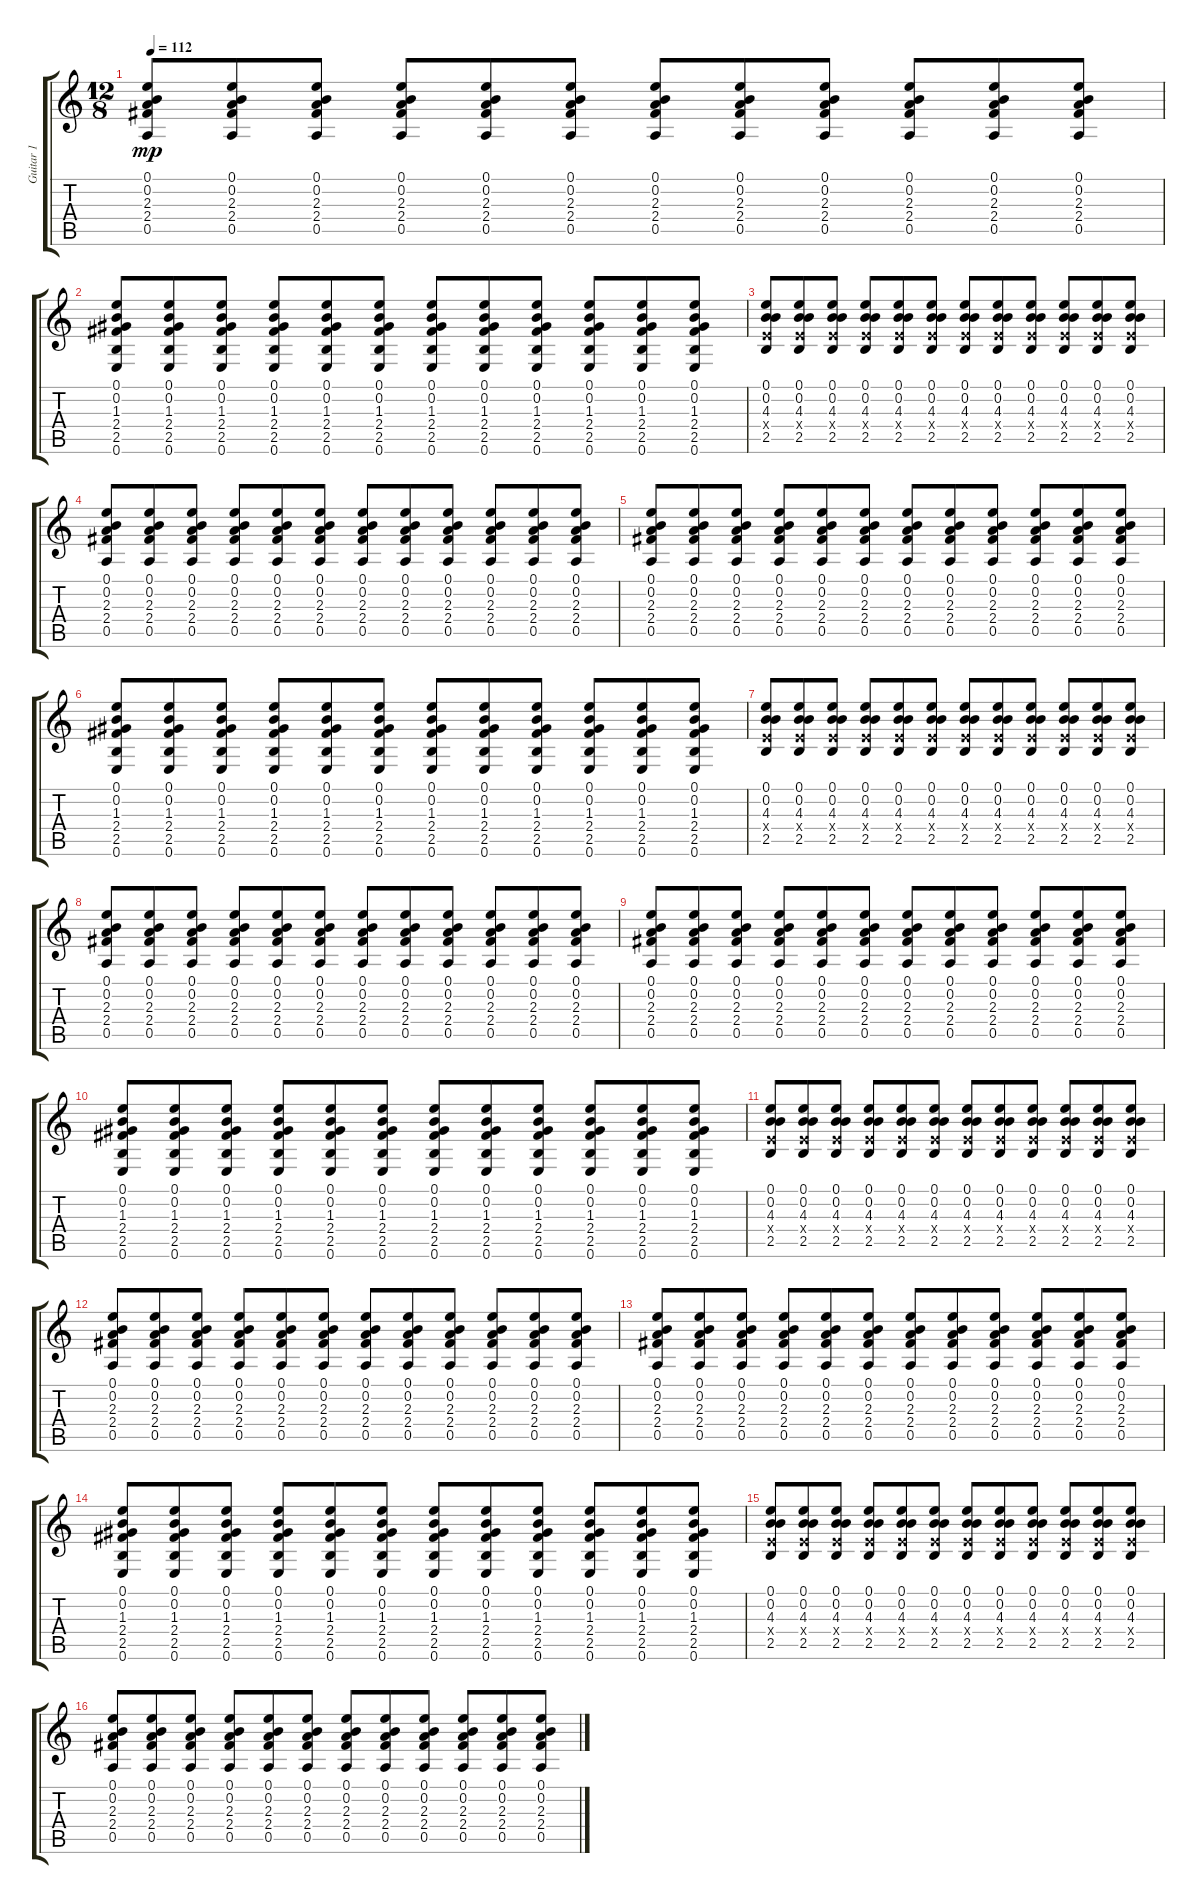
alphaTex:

\track ("Guitar 1" "Guitar 1") {instrument acousticguitarnylon}
\staff {score tabs}
\tuning (E4 B3 G3 E3 A2 E2) {hide}
\ts (12 8)
\tempo 112
\clef g2
\ks c
(0.1 0.2 2.3 2.4 0.5).8{dy mp} (0.1 0.2 2.3 2.4 0.5).8 (0.1 0.2 2.3 2.4 0.5).8 (0.1 0.2 2.3 2.4 0.5).8 (0.1 0.2 2.3 2.4 0.5).8 (0.1 0.2 2.3 2.4 0.5).8 (0.1 0.2 2.3 2.4 0.5).8 (0.1 0.2 2.3 2.4 0.5).8 (0.1 0.2 2.3 2.4 0.5).8 (0.1 0.2 2.3 2.4 0.5).8 (0.1 0.2 2.3 2.4 0.5).8 (0.1 0.2 2.3 2.4 0.5).8 |
(0.1 0.2 1.3 2.4 2.5 0.6).8 (0.1 0.2 1.3 2.4 2.5 0.6).8 (0.1 0.2 1.3 2.4 2.5 0.6).8 (0.1 0.2 1.3 2.4 2.5 0.6).8 (0.1 0.2 1.3 2.4 2.5 0.6).8 (0.1 0.2 1.3 2.4 2.5 0.6).8 (0.1 0.2 1.3 2.4 2.5 0.6).8 (0.1 0.2 1.3 2.4 2.5 0.6).8 (0.1 0.2 1.3 2.4 2.5 0.6).8 (0.1 0.2 1.3 2.4 2.5 0.6).8 (0.1 0.2 1.3 2.4 2.5 0.6).8 (0.1 0.2 1.3 2.4 2.5 0.6).8 |
(0.1 0.2 4.3 0.4{x} 2.5).8 (0.1 0.2 4.3 0.4{x} 2.5).8 (0.1 0.2 4.3 0.4{x} 2.5).8 (0.1 0.2 4.3 0.4{x} 2.5).8 (0.1 0.2 4.3 0.4{x} 2.5).8 (0.1 0.2 4.3 0.4{x} 2.5).8 (0.1 0.2 4.3 0.4{x} 2.5).8 (0.1 0.2 4.3 0.4{x} 2.5).8 (0.1 0.2 4.3 0.4{x} 2.5).8 (0.1 0.2 4.3 0.4{x} 2.5).8 (0.1 0.2 4.3 0.4{x} 2.5).8 (0.1 0.2 4.3 0.4{x} 2.5).8 |
(0.1 0.2 2.3 2.4 0.5).8 (0.1 0.2 2.3 2.4 0.5).8 (0.1 0.2 2.3 2.4 0.5).8 (0.1 0.2 2.3 2.4 0.5).8 (0.1 0.2 2.3 2.4 0.5).8 (0.1 0.2 2.3 2.4 0.5).8 (0.1 0.2 2.3 2.4 0.5).8 (0.1 0.2 2.3 2.4 0.5).8 (0.1 0.2 2.3 2.4 0.5).8 (0.1 0.2 2.3 2.4 0.5).8 (0.1 0.2 2.3 2.4 0.5).8 (0.1 0.2 2.3 2.4 0.5).8 |
(0.1 0.2 2.3 2.4 0.5).8 (0.1 0.2 2.3 2.4 0.5).8 (0.1 0.2 2.3 2.4 0.5).8 (0.1 0.2 2.3 2.4 0.5).8 (0.1 0.2 2.3 2.4 0.5).8 (0.1 0.2 2.3 2.4 0.5).8 (0.1 0.2 2.3 2.4 0.5).8 (0.1 0.2 2.3 2.4 0.5).8 (0.1 0.2 2.3 2.4 0.5).8 (0.1 0.2 2.3 2.4 0.5).8 (0.1 0.2 2.3 2.4 0.5).8 (0.1 0.2 2.3 2.4 0.5).8 |
(0.1 0.2 1.3 2.4 2.5 0.6).8 (0.1 0.2 1.3 2.4 2.5 0.6).8 (0.1 0.2 1.3 2.4 2.5 0.6).8 (0.1 0.2 1.3 2.4 2.5 0.6).8 (0.1 0.2 1.3 2.4 2.5 0.6).8 (0.1 0.2 1.3 2.4 2.5 0.6).8 (0.1 0.2 1.3 2.4 2.5 0.6).8 (0.1 0.2 1.3 2.4 2.5 0.6).8 (0.1 0.2 1.3 2.4 2.5 0.6).8 (0.1 0.2 1.3 2.4 2.5 0.6).8 (0.1 0.2 1.3 2.4 2.5 0.6).8 (0.1 0.2 1.3 2.4 2.5 0.6).8 |
(0.1 0.2 4.3 0.4{x} 2.5).8 (0.1 0.2 4.3 0.4{x} 2.5).8 (0.1 0.2 4.3 0.4{x} 2.5).8 (0.1 0.2 4.3 0.4{x} 2.5).8 (0.1 0.2 4.3 0.4{x} 2.5).8 (0.1 0.2 4.3 0.4{x} 2.5).8 (0.1 0.2 4.3 0.4{x} 2.5).8 (0.1 0.2 4.3 0.4{x} 2.5).8 (0.1 0.2 4.3 0.4{x} 2.5).8 (0.1 0.2 4.3 0.4{x} 2.5).8 (0.1 0.2 4.3 0.4{x} 2.5).8 (0.1 0.2 4.3 0.4{x} 2.5).8 |
(0.1 0.2 2.3 2.4 0.5).8 (0.1 0.2 2.3 2.4 0.5).8 (0.1 0.2 2.3 2.4 0.5).8 (0.1 0.2 2.3 2.4 0.5).8 (0.1 0.2 2.3 2.4 0.5).8 (0.1 0.2 2.3 2.4 0.5).8 (0.1 0.2 2.3 2.4 0.5).8 (0.1 0.2 2.3 2.4 0.5).8 (0.1 0.2 2.3 2.4 0.5).8 (0.1 0.2 2.3 2.4 0.5).8 (0.1 0.2 2.3 2.4 0.5).8 (0.1 0.2 2.3 2.4 0.5).8 |
(0.1 0.2 2.3 2.4 0.5).8 (0.1 0.2 2.3 2.4 0.5).8 (0.1 0.2 2.3 2.4 0.5).8 (0.1 0.2 2.3 2.4 0.5).8 (0.1 0.2 2.3 2.4 0.5).8 (0.1 0.2 2.3 2.4 0.5).8 (0.1 0.2 2.3 2.4 0.5).8 (0.1 0.2 2.3 2.4 0.5).8 (0.1 0.2 2.3 2.4 0.5).8 (0.1 0.2 2.3 2.4 0.5).8 (0.1 0.2 2.3 2.4 0.5).8 (0.1 0.2 2.3 2.4 0.5).8 |
(0.1 0.2 1.3 2.4 2.5 0.6).8 (0.1 0.2 1.3 2.4 2.5 0.6).8 (0.1 0.2 1.3 2.4 2.5 0.6).8 (0.1 0.2 1.3 2.4 2.5 0.6).8 (0.1 0.2 1.3 2.4 2.5 0.6).8 (0.1 0.2 1.3 2.4 2.5 0.6).8 (0.1 0.2 1.3 2.4 2.5 0.6).8 (0.1 0.2 1.3 2.4 2.5 0.6).8 (0.1 0.2 1.3 2.4 2.5 0.6).8 (0.1 0.2 1.3 2.4 2.5 0.6).8 (0.1 0.2 1.3 2.4 2.5 0.6).8 (0.1 0.2 1.3 2.4 2.5 0.6).8 |
(0.1 0.2 4.3 0.4{x} 2.5).8 (0.1 0.2 4.3 0.4{x} 2.5).8 (0.1 0.2 4.3 0.4{x} 2.5).8 (0.1 0.2 4.3 0.4{x} 2.5).8 (0.1 0.2 4.3 0.4{x} 2.5).8 (0.1 0.2 4.3 0.4{x} 2.5).8 (0.1 0.2 4.3 0.4{x} 2.5).8 (0.1 0.2 4.3 0.4{x} 2.5).8 (0.1 0.2 4.3 0.4{x} 2.5).8 (0.1 0.2 4.3 0.4{x} 2.5).8 (0.1 0.2 4.3 0.4{x} 2.5).8 (0.1 0.2 4.3 0.4{x} 2.5).8 |
(0.1 0.2 2.3 2.4 0.5).8 (0.1 0.2 2.3 2.4 0.5).8 (0.1 0.2 2.3 2.4 0.5).8 (0.1 0.2 2.3 2.4 0.5).8 (0.1 0.2 2.3 2.4 0.5).8 (0.1 0.2 2.3 2.4 0.5).8 (0.1 0.2 2.3 2.4 0.5).8 (0.1 0.2 2.3 2.4 0.5).8 (0.1 0.2 2.3 2.4 0.5).8 (0.1 0.2 2.3 2.4 0.5).8 (0.1 0.2 2.3 2.4 0.5).8 (0.1 0.2 2.3 2.4 0.5).8 |
(0.1 0.2 2.3 2.4 0.5).8 (0.1 0.2 2.3 2.4 0.5).8 (0.1 0.2 2.3 2.4 0.5).8 (0.1 0.2 2.3 2.4 0.5).8 (0.1 0.2 2.3 2.4 0.5).8 (0.1 0.2 2.3 2.4 0.5).8 (0.1 0.2 2.3 2.4 0.5).8 (0.1 0.2 2.3 2.4 0.5).8 (0.1 0.2 2.3 2.4 0.5).8 (0.1 0.2 2.3 2.4 0.5).8 (0.1 0.2 2.3 2.4 0.5).8 (0.1 0.2 2.3 2.4 0.5).8 |
(0.1 0.2 1.3 2.4 2.5 0.6).8 (0.1 0.2 1.3 2.4 2.5 0.6).8 (0.1 0.2 1.3 2.4 2.5 0.6).8 (0.1 0.2 1.3 2.4 2.5 0.6).8 (0.1 0.2 1.3 2.4 2.5 0.6).8 (0.1 0.2 1.3 2.4 2.5 0.6).8 (0.1 0.2 1.3 2.4 2.5 0.6).8 (0.1 0.2 1.3 2.4 2.5 0.6).8 (0.1 0.2 1.3 2.4 2.5 0.6).8 (0.1 0.2 1.3 2.4 2.5 0.6).8 (0.1 0.2 1.3 2.4 2.5 0.6).8 (0.1 0.2 1.3 2.4 2.5 0.6).8 |
(0.1 0.2 4.3 0.4{x} 2.5).8 (0.1 0.2 4.3 0.4{x} 2.5).8 (0.1 0.2 4.3 0.4{x} 2.5).8 (0.1 0.2 4.3 0.4{x} 2.5).8 (0.1 0.2 4.3 0.4{x} 2.5).8 (0.1 0.2 4.3 0.4{x} 2.5).8 (0.1 0.2 4.3 0.4{x} 2.5).8 (0.1 0.2 4.3 0.4{x} 2.5).8 (0.1 0.2 4.3 0.4{x} 2.5).8 (0.1 0.2 4.3 0.4{x} 2.5).8 (0.1 0.2 4.3 0.4{x} 2.5).8 (0.1 0.2 4.3 0.4{x} 2.5).8 |
(0.1 0.2 2.3 2.4 0.5).8 (0.1 0.2 2.3 2.4 0.5).8 (0.1 0.2 2.3 2.4 0.5).8 (0.1 0.2 2.3 2.4 0.5).8 (0.1 0.2 2.3 2.4 0.5).8 (0.1 0.2 2.3 2.4 0.5).8 (0.1 0.2 2.3 2.4 0.5).8 (0.1 0.2 2.3 2.4 0.5).8 (0.1 0.2 2.3 2.4 0.5).8 (0.1 0.2 2.3 2.4 0.5).8 (0.1 0.2 2.3 2.4 0.5).8 (0.1 0.2 2.3 2.4 0.5).8
